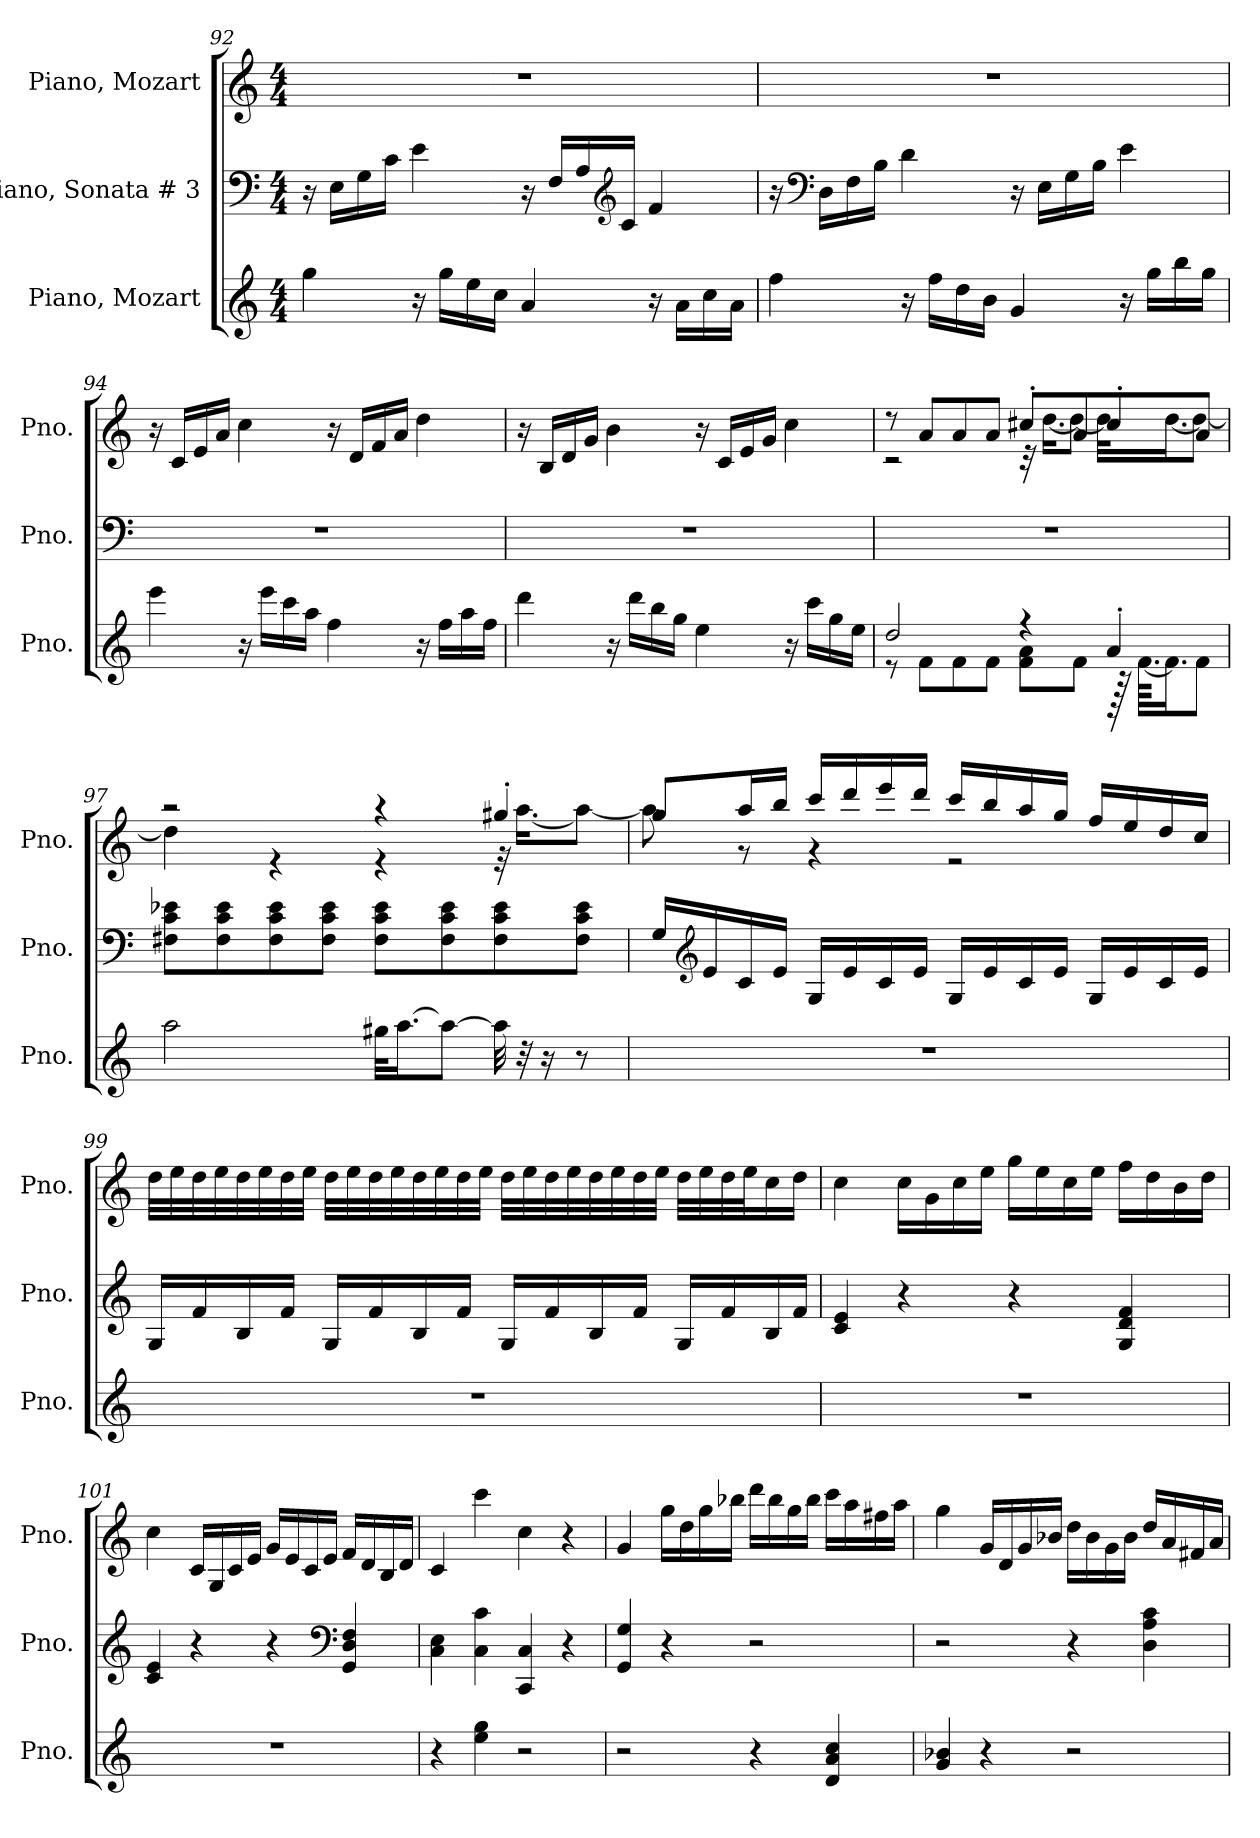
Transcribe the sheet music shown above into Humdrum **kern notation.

**kern	**kern	**kern
*part3	*part2	*part1
*staff3	*staff2	*staff1
*I"Piano, Mozart	*I"Piano, Sonata # 3	*I"Piano, Mozart
*I'Pno.	*I'Pno.	*I'Pno.
*clefG2	*clefF4	*clefG2
*k[]	*k[]	*k[]
*M4/4	*M4/4	*M4/4
=92	=92	=92
4gg\	16r	1r
.	16E\LL	.
.	16G\	.
.	16c\JJ	.
16r	4e\	.
16gg\LL	.	.
16ee\	.	.
16cc\JJ	.	.
4a/	16r	.
.	16F/LL	.
.	16A/	.
*	*clefG2	*
.	16c/JJ	.
16r	4f/	.
16a\LL	.	.
16cc\	.	.
16a\JJ	.	.
!!LO:LB:g=z
=93	=93	=93
4ff\	16r	1r
*	*clefF4	*
.	16D\LL	.
.	16F\	.
.	16B\JJ	.
16r	4d\	.
16ff\LL	.	.
16dd\	.	.
16b\JJ	.	.
4g/	16r	.
.	16E\LL	.
.	16G\	.
.	16B\JJ	.
16r	4e\	.
16gg\LL	.	.
16bb\	.	.
16gg\JJ	.	.
=94	=94	=94
4eee\	1r	16r
.	.	16c/LL
.	.	16e/
.	.	16a/JJ
16r	.	4cc\
16eee\LL	.	.
16ccc\	.	.
16aa\JJ	.	.
4ff\	.	16r
.	.	16d/LL
.	.	16f/
.	.	16a/JJ
16r	.	4dd\
16ff\LL	.	.
16aa\	.	.
16ff\JJ	.	.
!!LO:LB:g=z
=95	=95	=95
4ddd\	1r	16r
.	.	16B/LL
.	.	16d/
.	.	16g/JJ
16r	.	4b\
16ddd\LL	.	.
16bb\	.	.
16gg\JJ	.	.
4ee\	.	16r
.	.	16c/LL
.	.	16e/
.	.	16g/JJ
16r	.	4cc\
16ccc\LL	.	.
16gg\	.	.
16ee\JJ	.	.
=96	=96	=96
*^	*	*^
2dd/	8r	1r	8r	2r
.	8f\L	.	8a/L	.
.	8f\	.	8a/	.
.	8f\J	.	8a/J	.
4r	8f\ 8a\L	.	8cc#X'/L	32r
.	.	.	.	[16.dd\KL
.	8f\J	.	8a/	8dd\J_
4a'/	128r	.	8cc#'/	32dd\KLL]
.	[64.f\KKLL	.	.	.
.	16.f\J]	.	.	[16.dd\J
.	8f\J	.	8a/J	8dd\J_
*v	*v	*	*	*
!!LO:LB:g=z	!!
=97	=97	=97	=97
2aa\	8F#X\ 8c\ 8e-X\L	2r	4dd\]
.	8F#\ 8c\ 8e-\	.	.
.	8F#\ 8c\ 8e-\	.	4r
.	8F#\ 8c\ 8e-\J	.	.
32gg#X\KLL	8F#\ 8c\ 8e-\L	4r	4r
[16.aa\J	.	.	.
8aa\J_	8F#\ 8c\ 8e-\	.	.
32aa\]	8F#\ 8c\ 8e-\	4gg#X'/	32r
32r	.	.	[16.aa\KL
16r	.	.	.
8r	8F#\ 8c\ 8e-\J	.	8aa\J_
=98	=98	=98	=98
1r	16G/LL	8gg/L	8aa\]
*	*clefG2	*	*
.	16e/	.	.
.	16c/	16aa/L	8r
.	16e/JJ	16bb/JJ	.
.	16G/LL	16ccc/LL	4r
.	16e/	16ddd/	.
.	16c/	16eee/	.
.	16e/JJ	16ddd/JJ	.
.	16G/LL	16ccc/LL	2r
.	16e/	16bb/	.
.	16c/	16aa/	.
.	16e/JJ	16gg/JJ	.
.	16G/LL	16ff/LL	.
.	16e/	16ee/	.
.	16c/	16dd/	.
.	16e/JJ	16cc/JJ	.
*	*	*v	*v
!!LO:PB:g=z
=99	=99	=99
1r	16G/LL	32dd\LLL
.	.	32ee\
.	16f/	32dd\
.	.	32ee\
.	16B/	32dd\
.	.	32ee\
.	16f/JJ	32dd\
.	.	32ee\JJJ
.	16G/LL	32dd\LLL
.	.	32ee\
.	16f/	32dd\
.	.	32ee\
.	16B/	32dd\
.	.	32ee\
.	16f/JJ	32dd\
.	.	32ee\JJJ
.	16G/LL	32dd\LLL
.	.	32ee\
.	16f/	32dd\
.	.	32ee\
.	16B/	32dd\
.	.	32ee\
.	16f/JJ	32dd\
.	.	32ee\JJJ
.	16G/LL	32dd\LLL
.	.	32ee\
.	16f/	32dd\
.	.	32ee\J
.	16B/	16cc\
.	16f/JJ	16dd\JJ
=100	=100	=100
1r	4c/ 4e/	4cc\
.	4r	16cc\LL
.	.	16g\
.	.	16cc\
.	.	16ee\JJ
.	4r	16gg\LL
.	.	16ee\
.	.	16cc\
.	.	16ee\JJ
.	4G/ 4d/ 4f/	16ff\LL
.	.	16dd\
.	.	16b\
.	.	16dd\JJ
!!LO:LB:g=z
=101	=101	=101
1r	4c/ 4e/	4cc\
.	4r	16c/LL
.	.	16G/
.	.	16c/
.	.	16e/JJ
.	4r	16g/LL
.	.	16e/
.	.	16c/
.	.	16e/JJ
*	*clefF4	*
.	4GG/ 4D/ 4F/	16f/LL
.	.	16d/
.	.	16B/
.	.	16d/JJ
=102	=102	=102
4r	4C\ 4E\	4c/
4ee\ 4gg\	4C\ 4c\	4ccc\
2r	4CC/ 4C/	4cc\
.	4r	4r
=103	=103	=103
2r	4GG/ 4G/	4g/
.	4r	16gg\LL
.	.	16dd\
.	.	16gg\
.	.	16bb-X\JJ
4r	2r	16ddd\LL
.	.	16bb-\
.	.	16gg\
.	.	16bb-\JJ
4d/ 4a/ 4cc/	.	16ccc\LL
.	.	16aa\
.	.	16ff#X\
.	.	16aa\JJ
!!LO:LB:g=z
=104	=104	=104
4g/ 4b-X/	2r	4gg\
4r	.	16g/LL
.	.	16d/
.	.	16g/
.	.	16b-X/JJ
2r	4r	16dd\LL
.	.	16b-\
.	.	16g\
.	.	16b-\JJ
.	4D\ 4A\ 4c\	16dd/LL
.	.	16a/
.	.	16f#X/
.	.	16a/JJ
=	=	=
*-	*-	*-
